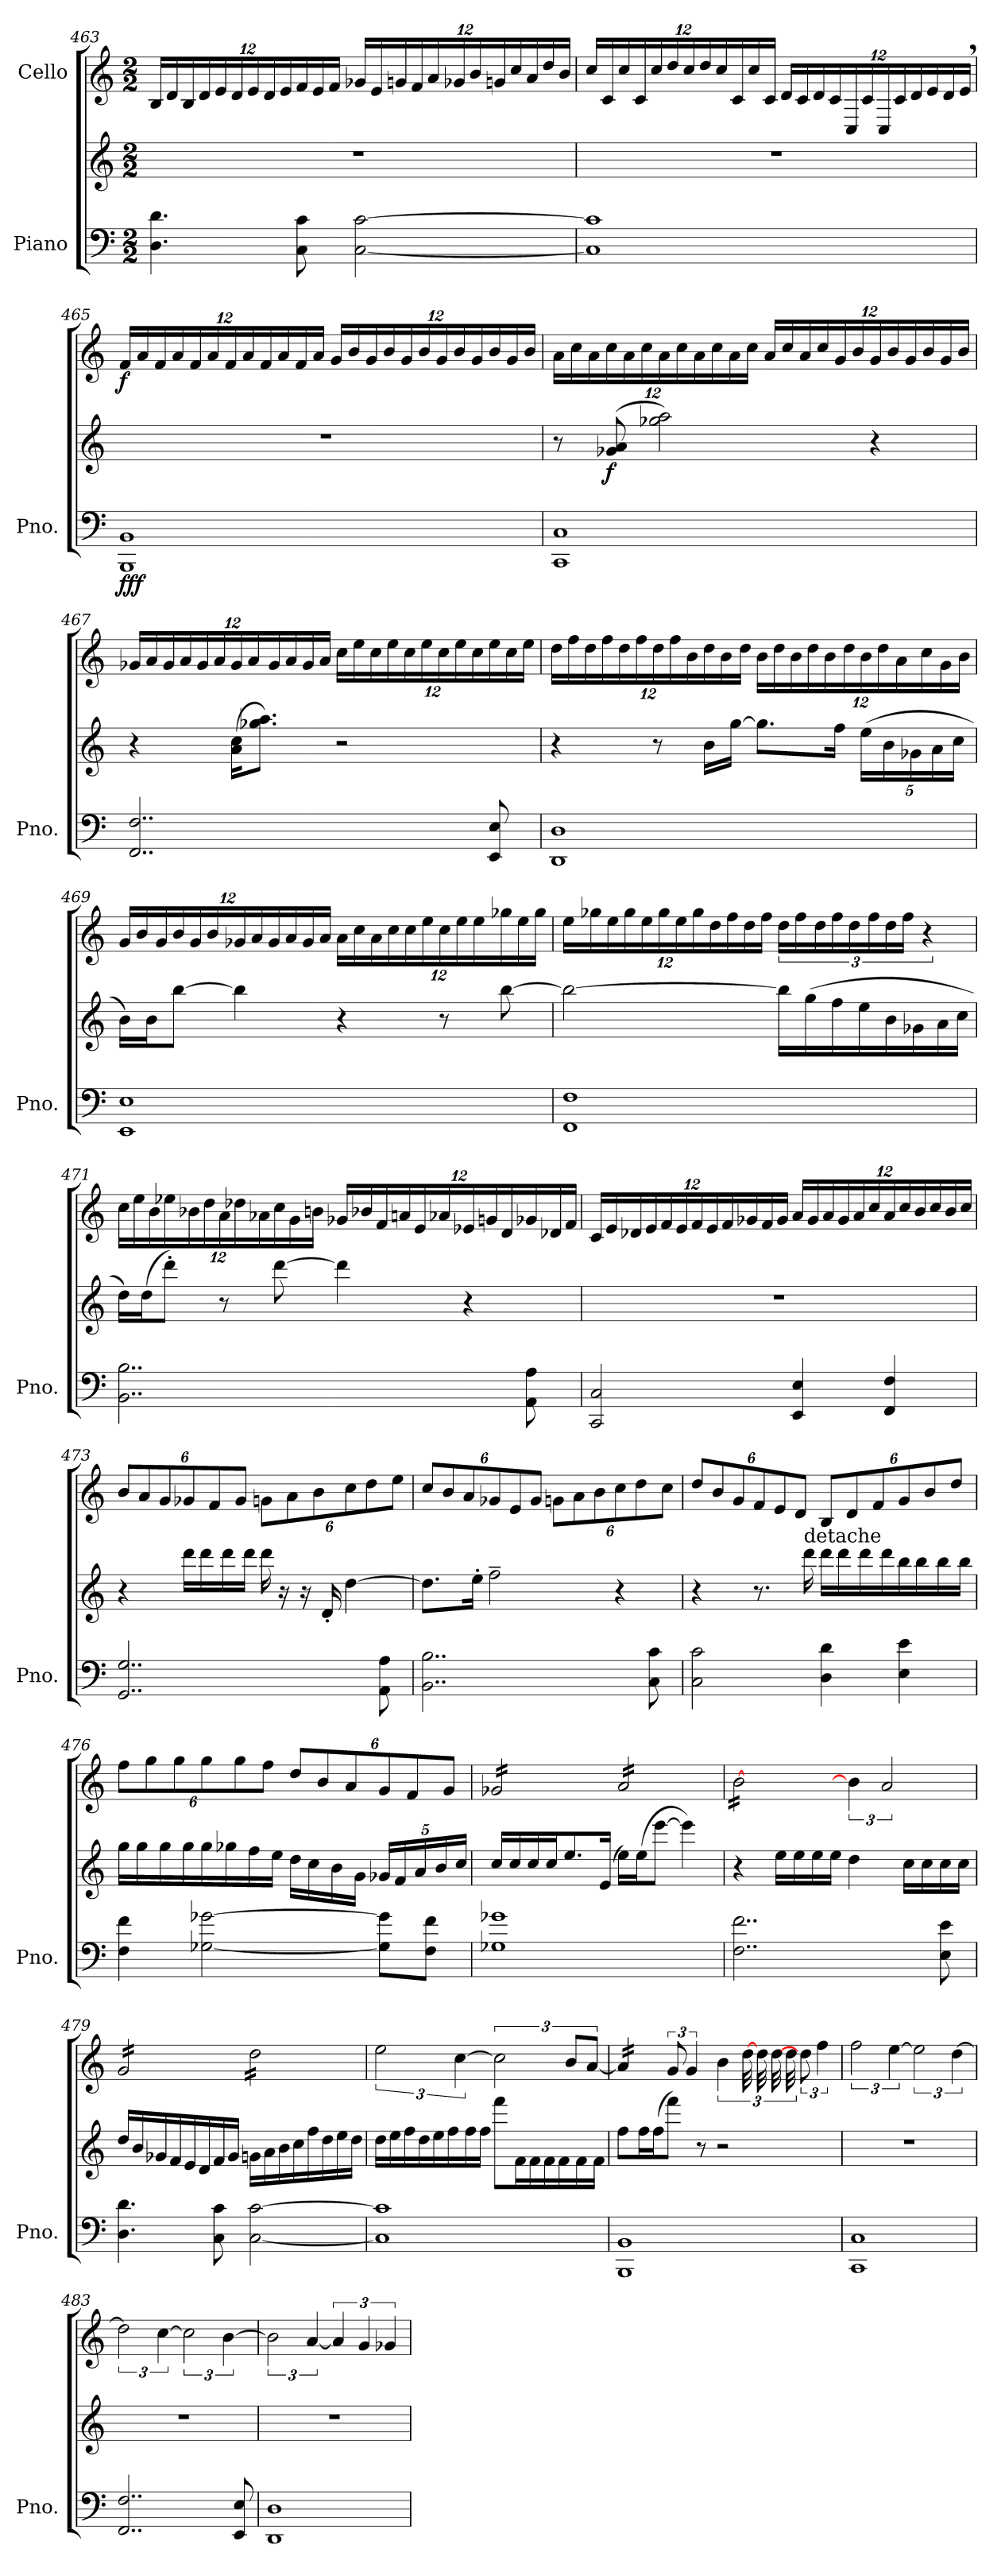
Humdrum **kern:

**kern	**kern	**dynam	**kern	**dynam
*part2	*part2	*part2	*part1	*part1
*staff3	*staff2	*staff2/3	*staff1	*staff1
*I"Piano	*	*	*I"Cello	*
*I'Pno.	*	*	*	*
*clefF4	*clefG2	*	*clefG2	*
*k[]	*k[]	*	*k[]	*
*M2/2	*M2/2	*	*M2/2	*
=463	=463	=463	=463	=463
4.D 4.d	1r	.	24BLL	.
.	.	.	24d	.
.	.	.	24B	.
.	.	.	24d	.
.	.	.	24e	.
.	.	.	24d	.
.	.	.	24e	.
.	.	.	24d	.
.	.	.	24e	.
8C 8c	.	.	24f	.
.	.	.	24e	.
.	.	.	24fJJ	.
[2C [2c	.	.	24g-XLL	.
.	.	.	24e	.
.	.	.	24gn	.
.	.	.	24f	.
.	.	.	24a	.
.	.	.	24g-X	.
.	.	.	24b	.
.	.	.	24gn	.
.	.	.	24cc	.
.	.	.	24a	.
.	.	.	24dd	.
.	.	.	24bJJ	.
=464	=464	=464	=464	=464
1C] 1c]	1r	.	24ccLL	.
.	.	.	24c	.
.	.	.	24cc	.
.	.	.	24c	.
.	.	.	24cc	.
.	.	.	24dd	.
.	.	.	24cc	.
.	.	.	24dd	.
.	.	.	24cc	.
.	.	.	24c	.
.	.	.	24cc	.
.	.	.	24cJJ	.
.	.	.	24dLL	.
.	.	.	24c	.
.	.	.	24d	.
.	.	.	24c	.
.	.	.	24C	.
.	.	.	24c	.
.	.	.	24C	.
.	.	.	24c	.
.	.	.	24d	.
.	.	.	24e	.
.	.	.	24d	.
.	.	.	24e,JJ	.
=465	=465	=465	=465	=465
!	!	!LO:DY:b=2	!	!LO:DY:b
1BBB 1BB	1r	fff	24fLL	f
.	.	.	24a	.
.	.	.	24f	.
.	.	.	24a	.
.	.	.	24f	.
.	.	.	24a	.
.	.	.	24f	.
.	.	.	24a	.
.	.	.	24f	.
.	.	.	24a	.
.	.	.	24f	.
.	.	.	24aJJ	.
.	.	.	24gLL	.
.	.	.	24b	.
.	.	.	24g	.
.	.	.	24b	.
.	.	.	24g	.
.	.	.	24b	.
.	.	.	24g	.
.	.	.	24b	.
.	.	.	24g	.
.	.	.	24b	.
.	.	.	24g	.
.	.	.	24bJJ	.
=466	=466	=466	=466	=466
1CC 1C	8r	.	24aLL	.
.	.	.	24cc	.
.	.	.	24a	.
!	!	!LO:DY:b	!	!
.	(8g-X 8a	f	24cc	.
.	.	.	24a	.
.	.	.	24cc	.
.	2gg-X 2aa)	.	24a	.
.	.	.	24cc	.
.	.	.	24a	.
.	.	.	24cc	.
.	.	.	24a	.
.	.	.	24ccJJ	.
.	.	.	24aLL	.
.	.	.	24cc	.
.	.	.	24a	.
.	.	.	24cc	.
.	.	.	24g	.
.	.	.	24b	.
.	4r	.	24g	.
.	.	.	24b	.
.	.	.	24g	.
.	.	.	24b	.
.	.	.	24g	.
.	.	.	24bJJ	.
=467	=467	=467	=467	=467
2..FF 2..F	4r	.	24g-XLL	.
.	.	.	24a	.
.	.	.	24g-	.
.	.	.	24a	.
.	.	.	24g-	.
.	.	.	24a	.
.	(16a 16ccKL	.	24g-	.
.	.	.	24a	.
.	8.gg-X 8.aaJ)	.	.	.
.	.	.	24g-	.
.	.	.	24a	.
.	.	.	24g-	.
.	.	.	24aJJ	.
.	2r	.	24ccLL	.
.	.	.	24ee	.
.	.	.	24cc	.
.	.	.	24ee	.
.	.	.	24cc	.
.	.	.	24ee	.
.	.	.	24cc	.
.	.	.	24ee	.
.	.	.	24cc	.
8EE 8E	.	.	24ee	.
.	.	.	24cc	.
.	.	.	24eeJJ	.
=468	=468	=468	=468	=468
1DD 1D	4r	.	24ddLL	.
.	.	.	24ff	.
.	.	.	24dd	.
.	.	.	24ff	.
.	.	.	24dd	.
.	.	.	24ff	.
.	8r	.	24dd	.
.	.	.	24ff	.
.	.	.	24b	.
.	16bLL	.	24dd	.
.	.	.	24b	.
.	[16ggJJ	.	.	.
.	.	.	24ddJJ	.
.	8.ggL]	.	24bLL	.
.	.	.	24dd	.
.	.	.	24b	.
.	.	.	24dd	.
.	.	.	24b	.
.	16ffJk	.	.	.
.	.	.	24dd	.
.	(20eeLL	.	24b	.
.	.	.	24dd	.
.	20b	.	.	.
.	.	.	24a	.
.	20g-X	.	.	.
.	.	.	24cc	.
.	20a	.	.	.
.	.	.	24g	.
.	20ccJJ	.	.	.
.	.	.	24bJJ	.
=469	=469	=469	=469	=469
1EE 1E	16bLL)	.	24gLL	.
.	.	.	24b	.
.	16bJ	.	.	.
.	.	.	24g	.
.	[8bbJ	.	24b	.
.	.	.	24g	.
.	.	.	24b	.
.	4bb]	.	24g-X	.
.	.	.	24a	.
.	.	.	24g-	.
.	.	.	24a	.
.	.	.	24g-	.
.	.	.	24aJJ	.
.	4r	.	24aLL	.
.	.	.	24cc	.
.	.	.	24a	.
.	.	.	24cc	.
.	.	.	24cc	.
.	.	.	24ee	.
.	8r	.	24cc	.
.	.	.	24ee	.
.	.	.	24ee	.
.	[8bb	.	24gg-X	.
.	.	.	24ee	.
.	.	.	24gg-JJ	.
=470	=470	=470	=470	=470
1FF 1F	2bb_	.	24eeLL	.
.	.	.	24gg-X	.
.	.	.	24ee	.
.	.	.	24gg-	.
.	.	.	24ee	.
.	.	.	24gg-	.
.	.	.	24ee	.
.	.	.	24gg-	.
.	.	.	24dd	.
.	.	.	24ff	.
.	.	.	24dd	.
.	.	.	24ffJJ	.
.	16bbLL]	.	24ddLL	.
.	.	.	24ff	.
.	(16gg	.	.	.
.	.	.	24dd	.
.	16ff	.	24ff	.
.	.	.	24dd	.
.	16ee	.	.	.
.	.	.	24ff	.
.	16b	.	24dd	.
.	.	.	24ffJJ	.
.	16g-X	.	.	.
.	.	.	6r	.
.	16a	.	.	.
.	16ccJJ	.	.	.
=471	=471	=471	=471	=471
2..BB 2..B	16ddLL)	.	24ccLL	.
.	.	.	24ee	.
.	(16ddJ	.	.	.
.	.	.	24b	.
.	8ddd'J)	.	24ee-X	.
.	.	.	24b-X	.
.	.	.	24dd	.
.	8r	.	24a	.
.	.	.	24dd-X	.
.	.	.	24a-X	.
.	[8ddd	.	24cc	.
.	.	.	24g	.
.	.	.	24bnJJ	.
.	4ddd]	.	24g-XLL	.
.	.	.	24b-X	.
.	.	.	24f	.
.	.	.	24an	.
.	.	.	24e	.
.	.	.	24a-X	.
.	4r	.	24e-X	.
.	.	.	24gn	.
.	.	.	24d	.
8AA 8A	.	.	24g-X	.
.	.	.	24d-X	.
.	.	.	24fJJ	.
=472	=472	=472	=472	=472
2CC 2C	1r	.	24cLL	.
.	.	.	24e	.
.	.	.	24d-X	.
.	.	.	24e	.
.	.	.	24f	.
.	.	.	24e	.
.	.	.	24f	.
.	.	.	24e	.
.	.	.	24f	.
.	.	.	24g-X	.
.	.	.	24f	.
.	.	.	24g-JJ	.
4EE 4E	.	.	24aLL	.
.	.	.	24g-	.
.	.	.	24a	.
.	.	.	24g-	.
.	.	.	24a	.
.	.	.	24cc	.
4FF 4F	.	.	24a	.
.	.	.	24cc	.
.	.	.	24b	.
.	.	.	24cc	.
.	.	.	24b	.
.	.	.	24ccJJ	.
=473	=473	=473	=473	=473
2..GG 2..G	4r	.	12b@16@L	.
.	.	.	12a@16@	.
.	.	.	12g@16@	.
.	16dddLL	.	12g-X@16@	.
.	16ddd	.	.	.
.	.	.	12f@16@	.
.	16ddd	.	.	.
.	.	.	12g-@16@J	.
.	16dddJJ	.	.	.
.	16ddd	.	12gn@16@L	.
.	16r	.	.	.
.	.	.	12a@16@	.
.	16r	.	.	.
.	.	.	12b@16@	.
.	16d'	.	.	.
.	[4dd	.	12cc@16@	.
.	.	.	12dd@16@	.
8AA 8A	.	.	.	.
.	.	.	12ee@16@J	.
=474	=474	=474	=474	=474
2..BB 2..B	8.ddL]	.	12cc@16@L	.
.	.	.	12b@16@	.
.	.	.	12a@16@	.
.	16ee'Jk	.	.	.
.	2ff~	.	12g-X@16@	.
.	.	.	12e@16@	.
.	.	.	12g-@16@J	.
.	.	.	12gn@16@L	.
.	.	.	12a@16@	.
.	.	.	12b@16@	.
.	4r	.	12cc@16@	.
.	.	.	12dd@16@	.
8C 8c	.	.	.	.
.	.	.	12cc@16@J	.
=475	=475	=475	=475	=475
2C 2c	4r	.	12dd@16@L	.
.	.	.	12b@16@	.
.	.	.	12g@16@	.
.	8.r	.	12f@16@	.
.	.	.	12e@16@	.
.	.	.	12d@16@J	.
!	!LO:TX:a:t=detache	!	!	!
.	16ddd	.	.	.
4D 4d	16dddLL	.	12B@16@L	.
.	16ddd	.	.	.
.	.	.	12d@16@	.
.	16ddd	.	.	.
.	.	.	12f@16@	.
.	16ddd	.	.	.
4E 4e	16bb	.	12g@16@	.
.	16bb	.	.	.
.	.	.	12b@16@	.
.	16bb	.	.	.
.	.	.	12dd@16@J	.
.	16bbJJ	.	.	.
=476	=476	=476	=476	=476
4F 4f	16ggLL	.	12ff@16@L	.
.	16gg	.	.	.
.	.	.	12gg@16@	.
.	16gg	.	.	.
.	.	.	12gg@16@	.
.	16gg	.	.	.
[2G-X [2g-X	16gg	.	12gg@16@	.
.	16gg-X	.	.	.
.	.	.	12gg@16@	.
.	16ff	.	.	.
.	.	.	12ff@16@J	.
.	16eeJJ	.	.	.
.	16ddLL	.	12dd@16@L	.
.	16cc	.	.	.
.	.	.	12b@16@	.
.	16b	.	.	.
.	.	.	12a@16@	.
.	16gJJ	.	.	.
8G-] 8g-]L	20g-XLL	.	12g@16@	.
.	20f	.	.	.
.	.	.	12f@16@	.
.	20a	.	.	.
8F 8fJ	.	.	.	.
.	20b	.	.	.
.	.	.	12g@16@J	.
.	20ccJJ	.	.	.
=477	=477	=477	=477	=477
*	*	*	*tremolo	*
1G-X 1g-X	16ccLL	.	16g-XLL	.
.	16cc	.	16g-X	.
.	16cc	.	16g-X	.
.	16ccJ	.	16g-X	.
.	8.ee	.	16g-X	.
.	.	.	16g-X	.
.	.	.	16g-X	.
.	(16eJk	.	16g-XJJ	.
.	16eeLL)	.	16aLL	.
.	(16eeJ	.	16a	.
.	[8eeeJ	.	16a	.
.	.	.	16a	.
.	4eee])	.	16a	.
.	.	.	16a	.
.	.	.	16a	.
.	.	.	16aJJ	.
=478	=478	=478	=478	=478
2..F 2..f	4r	.	[16bLL	.
.	.	.	16b	.
.	.	.	16b	.
.	.	.	16b	.
.	16eeLL	.	16b	.
.	16ee	.	16b	.
.	16ee	.	16b	.
.	16eeJJ	.	16bJJ	.
*	*	*	*Xtremolo	*
.	4dd	.	6b@16@]	.
.	.	.	3a@16@	.
.	16ccLL	.	.	.
.	16cc	.	.	.
8E 8e	16cc	.	.	.
.	16ccJJ	.	.	.
=479	=479	=479	=479	=479
*	*	*	*tremolo	*
4.D 4.d	16ddLL	.	16gLL	.
.	16b	.	16g	.
.	16g-X	.	16g	.
.	16f	.	16g	.
.	16e	.	16g	.
.	16d	.	16g	.
8C 8c	16f	.	16g	.
.	16g-JJ	.	16gJJ	.
[2C [2c	16gnLL	.	16ddLL	.
.	16a	.	16dd	.
.	16b	.	16dd	.
.	16cc	.	16dd	.
.	16ff	.	16dd	.
.	16dd	.	16dd	.
.	16ee	.	16dd	.
.	16ddJJ	.	16ddJJ	.
*	*	*	*Xtremolo	*
=480	=480	=480	=480	=480
1C] 1c]	16ddLL	.	3ee@16@	.
.	16ee	.	.	.
.	16ff	.	.	.
.	16dd	.	.	.
.	16ee	.	.	.
.	16ff	.	.	.
.	.	.	[6cc@16@	.
.	16ff	.	.	.
.	16ffJJ	.	.	.
.	8fffL	.	3cc@16@]	.
.	16fL	.	.	.
.	16f	.	.	.
.	16f	.	.	.
.	16f	.	.	.
.	.	.	12b@16@L	.
.	16f	.	.	.
.	.	.	[12a@16@J	.
.	16fJJ	.	.	.
=481	=481	=481	=481	=481
*	*	*	*tremolo	*
1BBB 1BB	8ffL	.	16a]LL	.
.	.	.	16a	.
.	16ffL	.	16a	.
.	(16ffJ	.	16aJJ	.
*	*	*	*Xtremolo	*
.	8fffJ)	.	12g@16@	.
.	.	.	6g@16@	.
.	8r	.	.	.
.	2r	.	6b@16@	.
*	*	*	*tremolo	*
.	.	.	[48dd	.
.	.	.	48dd	.
.	.	.	48dd	.
.	.	.	48dd	.
*	*	*	*Xtremolo	*
.	.	.	12dd]	.
.	.	.	6ff@16@	.
=482	=482	=482	=482	=482
1CC 1C	1r	.	3ff@16@	.
.	.	.	[6ee@16@	.
.	.	.	3ee@16@]	.
.	.	.	[6dd@16@	.
=483	=483	=483	=483	=483
2..FF 2..F	1r	.	3dd@16@]	.
.	.	.	[6cc@16@	.
.	.	.	3cc@16@]	.
.	.	.	[6b@16@	.
8EE 8E	.	.	.	.
=484	=484	=484	=484	=484
1DD 1D	1r	.	3b@16@]	.
.	.	.	[6a@16@	.
.	.	.	6a@16@]	.
.	.	.	6g@16@	.
.	.	.	6g-X@16@	.
=	=	=	=	=
*-	*-	*-	*-	*-
